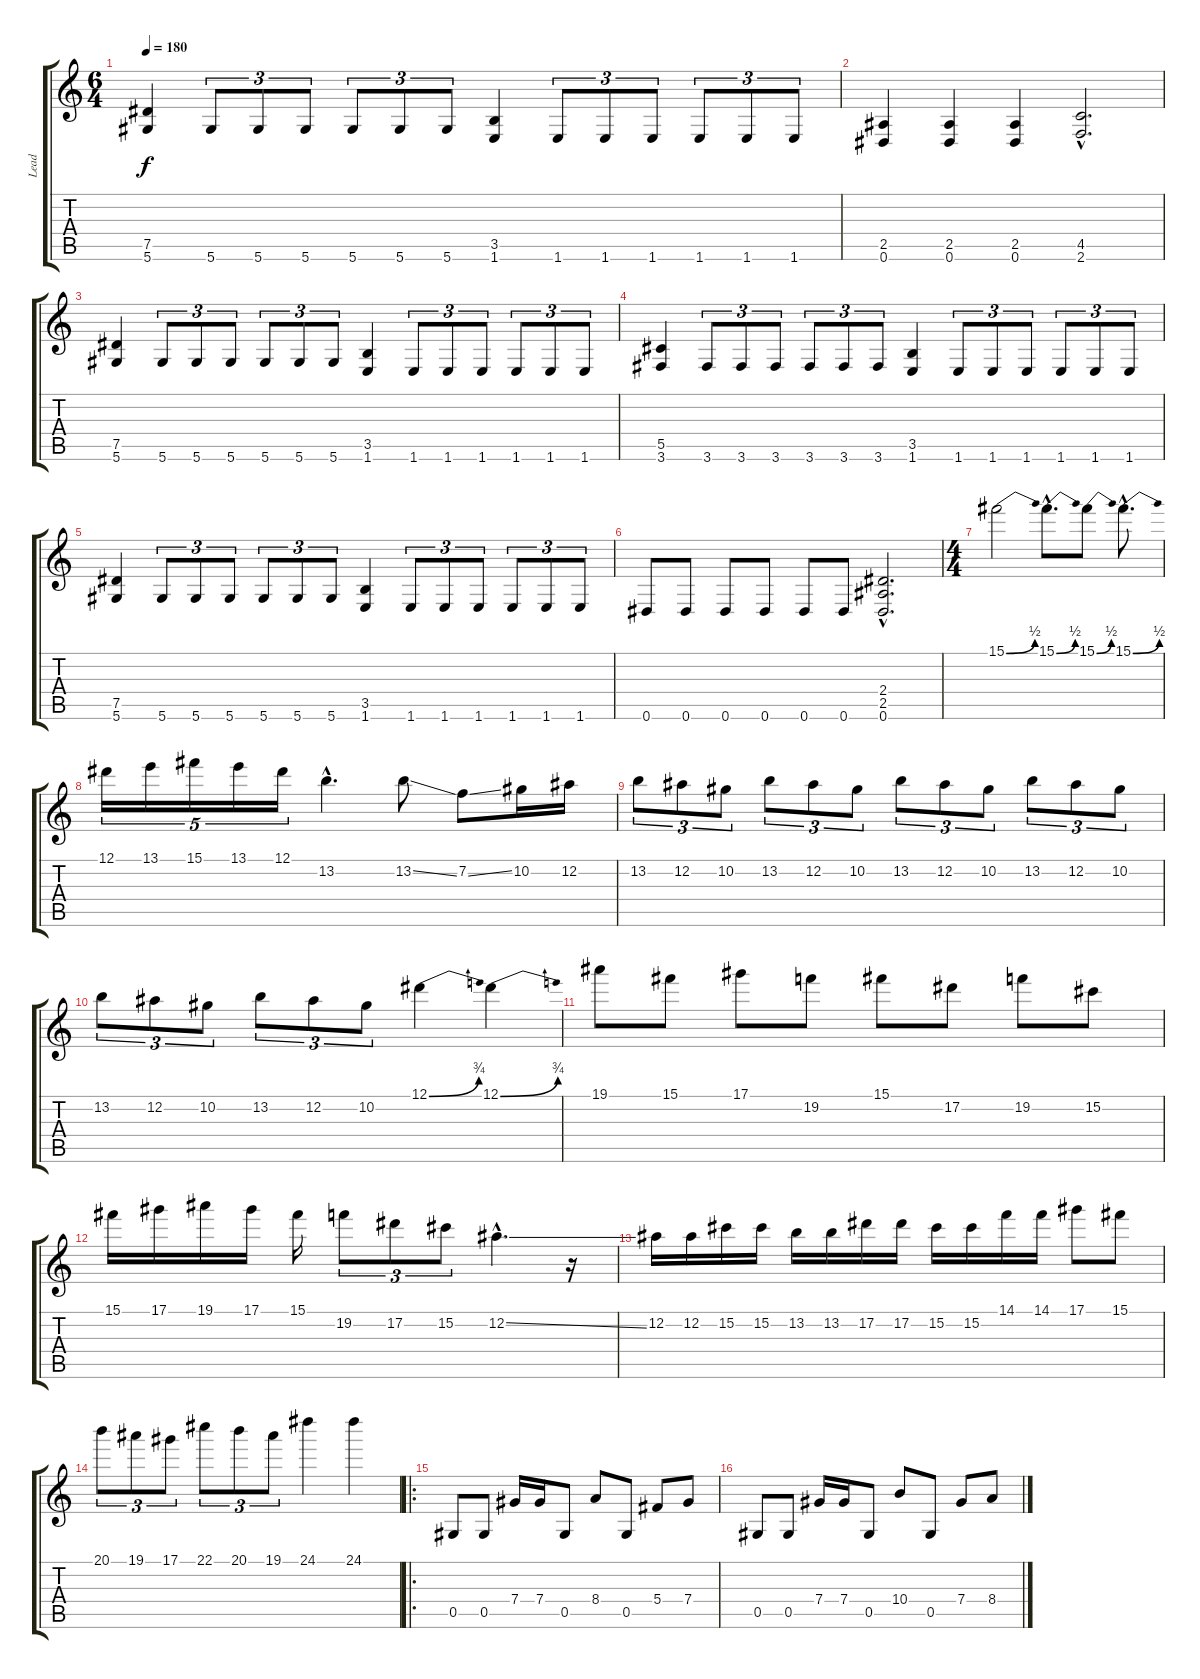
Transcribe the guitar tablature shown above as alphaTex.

\track ("Lead" "Lead") {instrument overdrivenguitar}
\staff {score tabs}
\tuning (Eb4 Bb3 Gb3 Db3 Ab2 Eb2) {hide}
\ts (6 4)
\tempo 180
\clef g2
\ks c
(7.5 5.6).4{dy f} 5.6.8{tu (3 2)} 5.6.8{tu (3 2)} 5.6.8{tu (3 2)} 5.6.8{tu (3 2)} 5.6.8{tu (3 2)} 5.6.8{tu (3 2)} (3.5 1.6).4 1.6.8{tu (3 2)} 1.6.8{tu (3 2)} 1.6.8{tu (3 2)} 1.6.8{tu (3 2)} 1.6.8{tu (3 2)} 1.6.8{tu (3 2)} |
(2.5 0.6).4 (2.5 0.6).4 (2.5 0.6).4 (4.5{hac} 2.6{hac}).2{d} |
(7.5 5.6).4 5.6.8{tu (3 2)} 5.6.8{tu (3 2)} 5.6.8{tu (3 2)} 5.6.8{tu (3 2)} 5.6.8{tu (3 2)} 5.6.8{tu (3 2)} (3.5 1.6).4 1.6.8{tu (3 2)} 1.6.8{tu (3 2)} 1.6.8{tu (3 2)} 1.6.8{tu (3 2)} 1.6.8{tu (3 2)} 1.6.8{tu (3 2)} |
(5.5 3.6).4 3.6.8{tu (3 2)} 3.6.8{tu (3 2)} 3.6.8{tu (3 2)} 3.6.8{tu (3 2)} 3.6.8{tu (3 2)} 3.6.8{tu (3 2)} (3.5 1.6).4 1.6.8{tu (3 2)} 1.6.8{tu (3 2)} 1.6.8{tu (3 2)} 1.6.8{tu (3 2)} 1.6.8{tu (3 2)} 1.6.8{tu (3 2)} |
(7.5 5.6).4 5.6.8{tu (3 2)} 5.6.8{tu (3 2)} 5.6.8{tu (3 2)} 5.6.8{tu (3 2)} 5.6.8{tu (3 2)} 5.6.8{tu (3 2)} (3.5 1.6).4 1.6.8{tu (3 2)} 1.6.8{tu (3 2)} 1.6.8{tu (3 2)} 1.6.8{tu (3 2)} 1.6.8{tu (3 2)} 1.6.8{tu (3 2)} |
0.6.8 0.6.8 0.6.8 0.6.8 0.6.8 0.6.8 (2.4{hac} 2.5{hac} 0.6{hac}).2{d} |
\ts (4 4)
15.1{be (bend 0 0 60 2)}.2 15.1{be (bend 0 0 60 2) hac}.8{d} 15.1{be (bend 0 0 60 2)}.8 15.1{be (bend 0 0 60 2) hac}.8{d} |
12.1.16{tu (5 4)} 13.1.16{tu (5 4)} 15.1.16{tu (5 4)} 13.1.16{tu (5 4)} 12.1.16{tu (5 4)} 13.2{hac}.4{d} 13.2{ss}.8 7.2{ss}.8 10.2.16 12.2.16 |
13.2.8{tu (3 2)} 12.2.8{tu (3 2)} 10.2.8{tu (3 2)} 13.2.8{tu (3 2)} 12.2.8{tu (3 2)} 10.2.8{tu (3 2)} 13.2.8{tu (3 2)} 12.2.8{tu (3 2)} 10.2.8{tu (3 2)} 13.2.8{tu (3 2)} 12.2.8{tu (3 2)} 10.2.8{tu (3 2)} |
13.2.8{tu (3 2)} 12.2.8{tu (3 2)} 10.2.8{tu (3 2)} 13.2.8{tu (3 2)} 12.2.8{tu (3 2)} 10.2.8{tu (3 2)} 12.1{be (bend 0 0 60 3)}.4 12.1{be (bend 0 0 60 3)}.4 |
19.1.8 15.1.8 17.1.8 19.2.8 15.1.8 17.2.8 19.2.8 15.2.8 |
15.1.16 17.1.16 19.1.16 17.1.16 15.1.16 19.2.8{tu (3 2)} 17.2.8{tu (3 2)} 15.2.8{tu (3 2)} 12.2{ss hac}.4{d} r.16 |
12.2.16 12.2.16 15.2.16 15.2.16 13.2.16 13.2.16 17.2.16 17.2.16 15.2.16 15.2.16 14.1.16 14.1.16 17.1.8 15.1.8 |
20.1.8{tu (3 2)} 19.1.8{tu (3 2)} 17.1.8{tu (3 2)} 22.1.8{tu (3 2)} 20.1.8{tu (3 2)} 19.1.8{tu (3 2)} 24.1.4 24.1.4 |
\ro
0.5.8 0.5.8 7.4.16 7.4.16 0.5.8 8.4.8 0.5.8 5.4.8 7.4.8 |
0.5.8 0.5.8 7.4.16 7.4.16 0.5.8 10.4.8 0.5.8 7.4.8 8.4.8
